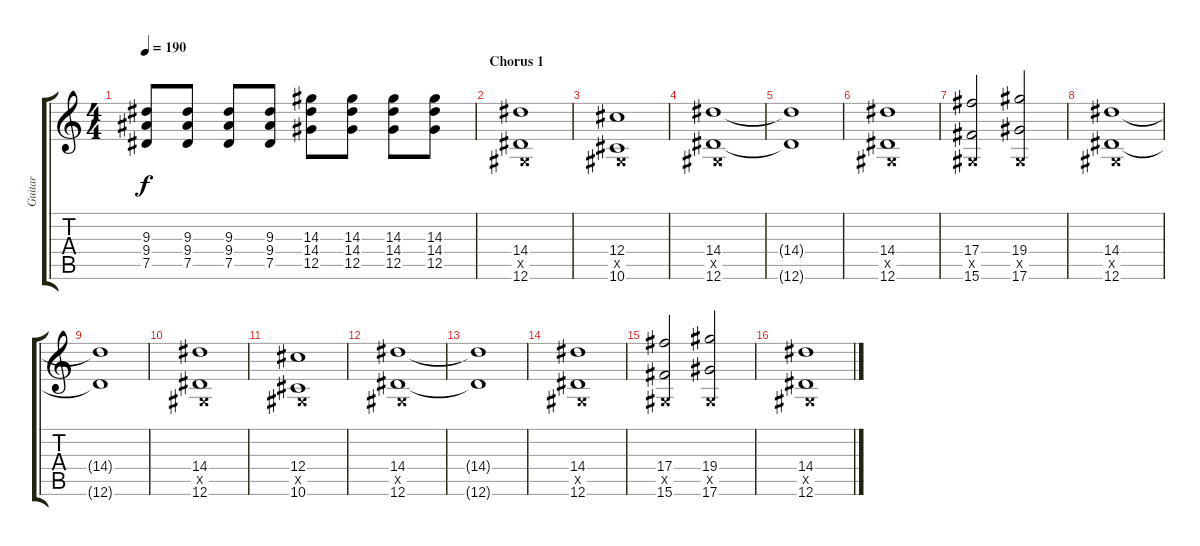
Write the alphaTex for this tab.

\track ("Guitar" "Guitar") {instrument overdrivenguitar}
\staff {score tabs}
\tuning (Eb4 Bb3 Gb3 Db3 Ab2 Eb2) {hide}
\ts (4 4)
\tempo 190
\clef g2
\ks c
(9.3 9.4 7.5).8{dy f} (9.3 9.4 7.5).8 (9.3 9.4 7.5).8 (9.3 9.4 7.5).8 (14.3 14.4 12.5).8 (14.3 14.4 12.5).8 (14.3 14.4 12.5).8 (14.3 14.4 12.5).8 |
\section ("" "Chorus 1")
(14.4 0.5{x} 12.6).1 |
(12.4 0.5{x} 10.6).1 |
(14.4 0.5{x} 12.6).1 |
(14.4{t} 12.6{t}).1 |
(14.4 0.5{x} 12.6).1 |
(17.4 0.5{x} 15.6).2 (19.4 0.5{x} 17.6).2 |
(14.4 0.5{x} 12.6).1 |
(14.4{t} 12.6{t}).1 |
(14.4 0.5{x} 12.6).1 |
(12.4 0.5{x} 10.6).1 |
(14.4 0.5{x} 12.6).1 |
(14.4{t} 12.6{t}).1 |
(14.4 0.5{x} 12.6).1 |
(17.4 0.5{x} 15.6).2 (19.4 0.5{x} 17.6).2 |
(14.4 0.5{x} 12.6).1
